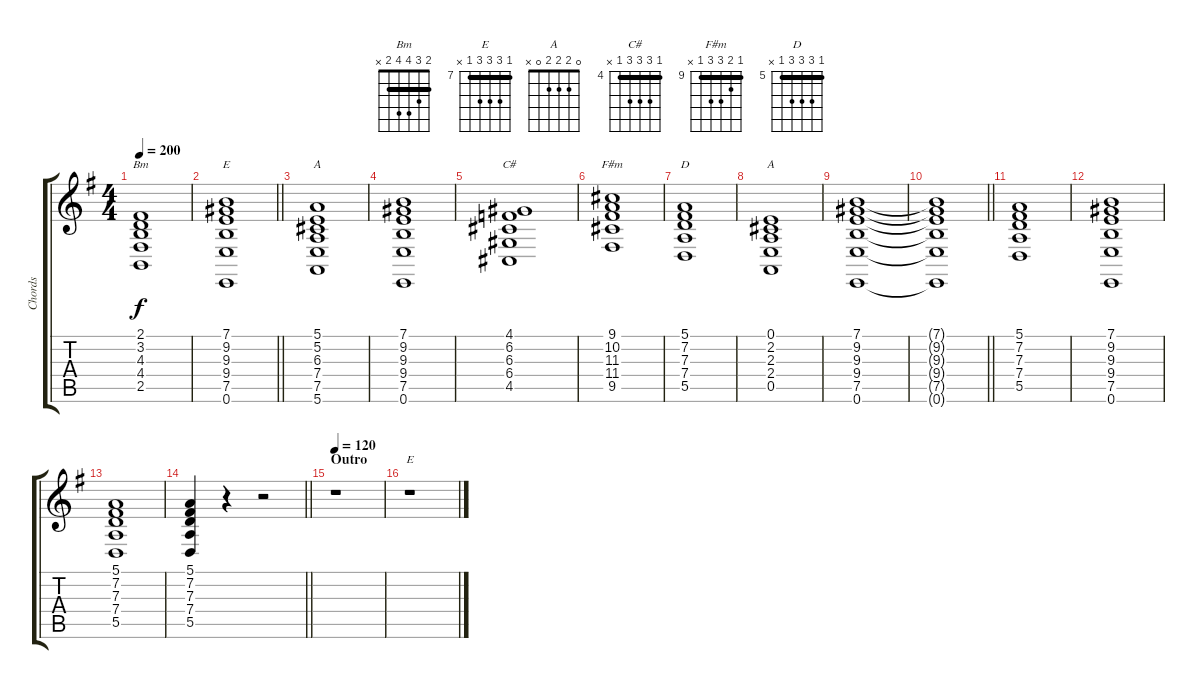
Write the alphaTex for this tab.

\track ("Chords" "Chords") {instrument stringensemble1}
\staff {score tabs}
\tuning (E4 B3 G3 D3 A2 E2) {hide}
\chord ("Bm" 2 3 4 4 2 x) {barre 2}
\chord ("E" 7 9 9 9 7 0) {firstfret 7 barre 7}
\chord ("A" 5 5 6 7 7 5) {firstfret 5 barre 5}
\chord ("C#" 4 6 6 6 4 x) {firstfret 4 barre 4}
\chord ("F#m" 9 10 11 11 9 x) {firstfret 9 barre 9}
\chord ("D" 5 7 7 7 5 x) {firstfret 5 barre 5}
\chord ("A" 0 2 2 2 0 x)
\chord ("E" 7 9 9 9 7 x) {firstfret 7 barre 7}
\ts (4 4)
\tempo 200
\clef g2
\ks g
(2.1 3.2 4.3 4.4 2.5).1{ch "Bm" dy f} |
\barLineRight lightlight
(7.1 9.2 9.3 9.4 7.5 0.6).1{ch "E"} |
\section ("" "")
(5.1 5.2 6.3 7.4 7.5 5.6).1{ch "A"} |
(7.1 9.2 9.3 9.4 7.5 0.6).1 |
(4.1 6.2 6.3 6.4 4.5).1{ch "C#"} |
(9.1 10.2 11.3 11.4 9.5).1{ch "F#m"} |
(5.1 7.2 7.3 7.4 5.5).1{ch "D"} |
(0.1 2.2 2.3 2.4 0.5).1{ch "A"} |
(7.1 9.2 9.3 9.4 7.5 0.6).1 |
\barLineRight lightlight
(7.1{t} 9.2{t} 9.3{t} 9.4{t} 7.5{t} 0.6{t}).1 |
\section ("" "")
(5.1 7.2 7.3 7.4 5.5).1 |
(7.1 9.2 9.3 9.4 7.5 0.6).1 |
(5.1 7.2 7.3 7.4 5.5).1 |
\barLineRight lightlight
(5.1 7.2 7.3 7.4 5.5).4 r.4 r.2 |
\section ("" "Outro")
\tempo 120
r.1 |
r.1{ch "E"}
